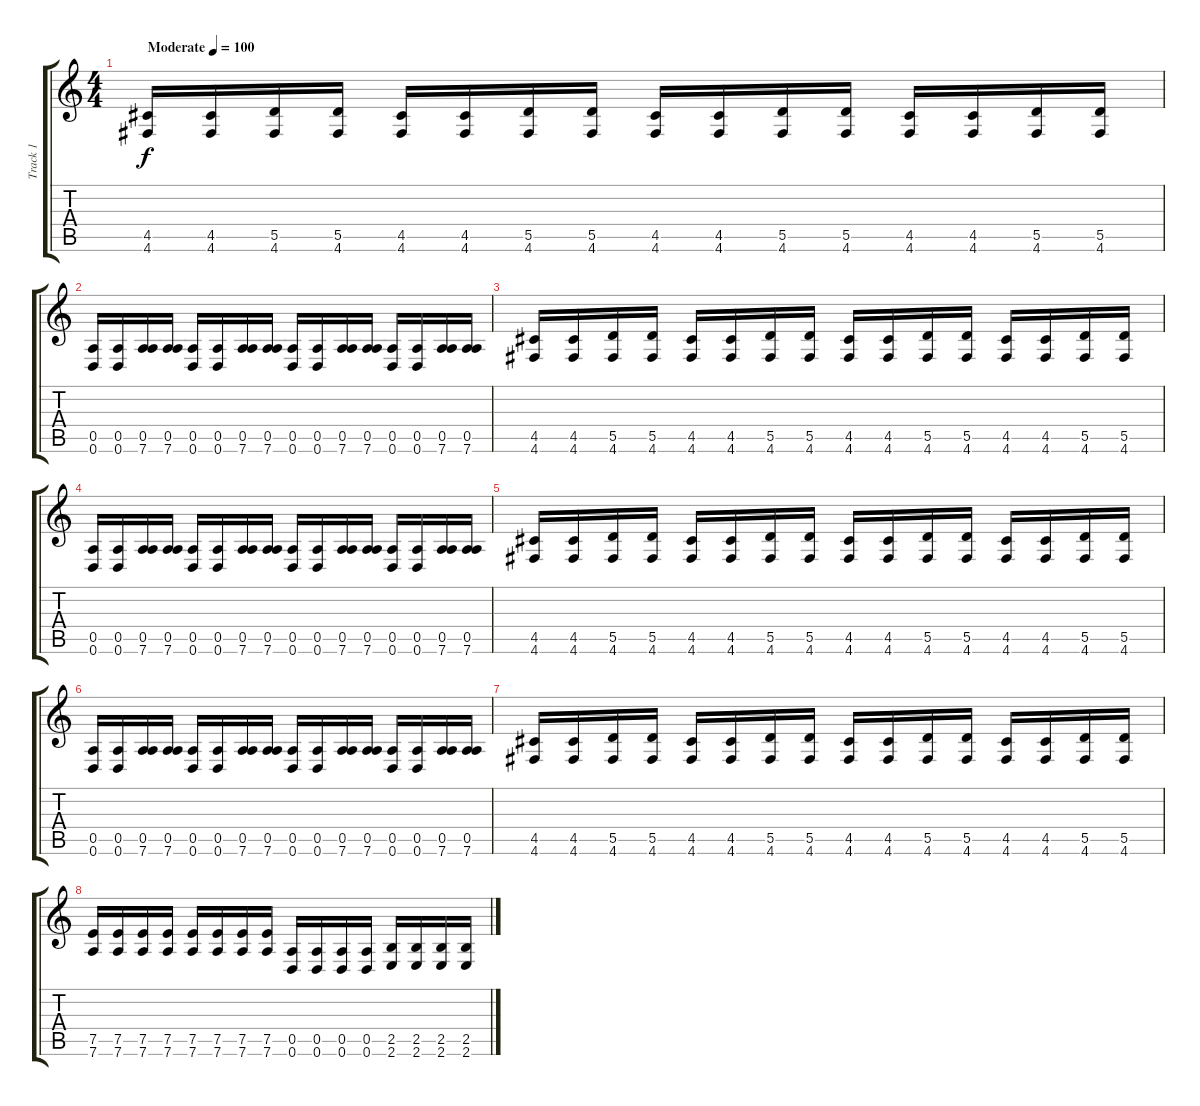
\track ("Track 1" "Track 1") {instrument distortionguitar}
\staff {score tabs}
\tuning (E4 B3 G3 D3 A2 D2) {hide}
\ts (4 4)
\tempo (100 "Moderate")
\clef g2
\ks c
(4.5 4.6).16{dy f instrument electricguitarmuted} (4.5 4.6).16 (5.5 4.6).16 (5.5 4.6).16 (4.5 4.6).16 (4.5 4.6).16 (5.5 4.6).16 (5.5 4.6).16 (4.5 4.6).16 (4.5 4.6).16 (5.5 4.6).16 (5.5 4.6).16 (4.5 4.6).16 (4.5 4.6).16 (5.5 4.6).16 (5.5 4.6).16 |
(0.5 0.6).16 (0.5 0.6).16 (0.5 7.6).16 (0.5 7.6).16 (0.5 0.6).16 (0.5 0.6).16 (0.5 7.6).16 (0.5 7.6).16 (0.5 0.6).16 (0.5 0.6).16 (0.5 7.6).16 (0.5 7.6).16 (0.5 0.6).16 (0.5 0.6).16 (0.5 7.6).16 (0.5 7.6).16 |
(4.5 4.6).16 (4.5 4.6).16 (5.5 4.6).16 (5.5 4.6).16 (4.5 4.6).16 (4.5 4.6).16 (5.5 4.6).16 (5.5 4.6).16 (4.5 4.6).16 (4.5 4.6).16 (5.5 4.6).16 (5.5 4.6).16 (4.5 4.6).16 (4.5 4.6).16 (5.5 4.6).16 (5.5 4.6).16 |
(0.5 0.6).16 (0.5 0.6).16 (0.5 7.6).16 (0.5 7.6).16 (0.5 0.6).16 (0.5 0.6).16 (0.5 7.6).16 (0.5 7.6).16 (0.5 0.6).16 (0.5 0.6).16 (0.5 7.6).16 (0.5 7.6).16 (0.5 0.6).16 (0.5 0.6).16 (0.5 7.6).16 (0.5 7.6).16 |
(4.5 4.6).16{instrument distortionguitar} (4.5 4.6).16 (5.5 4.6).16 (5.5 4.6).16 (4.5 4.6).16 (4.5 4.6).16 (5.5 4.6).16 (5.5 4.6).16 (4.5 4.6).16 (4.5 4.6).16 (5.5 4.6).16 (5.5 4.6).16 (4.5 4.6).16 (4.5 4.6).16 (5.5 4.6).16 (5.5 4.6).16 |
(0.5 0.6).16 (0.5 0.6).16 (0.5 7.6).16 (0.5 7.6).16 (0.5 0.6).16 (0.5 0.6).16 (0.5 7.6).16 (0.5 7.6).16 (0.5 0.6).16 (0.5 0.6).16 (0.5 7.6).16 (0.5 7.6).16 (0.5 0.6).16 (0.5 0.6).16 (0.5 7.6).16 (0.5 7.6).16 |
(4.5 4.6).16 (4.5 4.6).16 (5.5 4.6).16 (5.5 4.6).16 (4.5 4.6).16 (4.5 4.6).16 (5.5 4.6).16 (5.5 4.6).16 (4.5 4.6).16 (4.5 4.6).16 (5.5 4.6).16 (5.5 4.6).16 (4.5 4.6).16 (4.5 4.6).16 (5.5 4.6).16 (5.5 4.6).16 |
(7.5 7.6).16 (7.5 7.6).16 (7.5 7.6).16 (7.5 7.6).16 (7.5 7.6).16 (7.5 7.6).16 (7.5 7.6).16 (7.5 7.6).16 (0.5 0.6).16 (0.5 0.6).16 (0.5 0.6).16 (0.5 0.6).16 (2.5 2.6).16 (2.5 2.6).16 (2.5 2.6).16 (2.5 2.6).16
